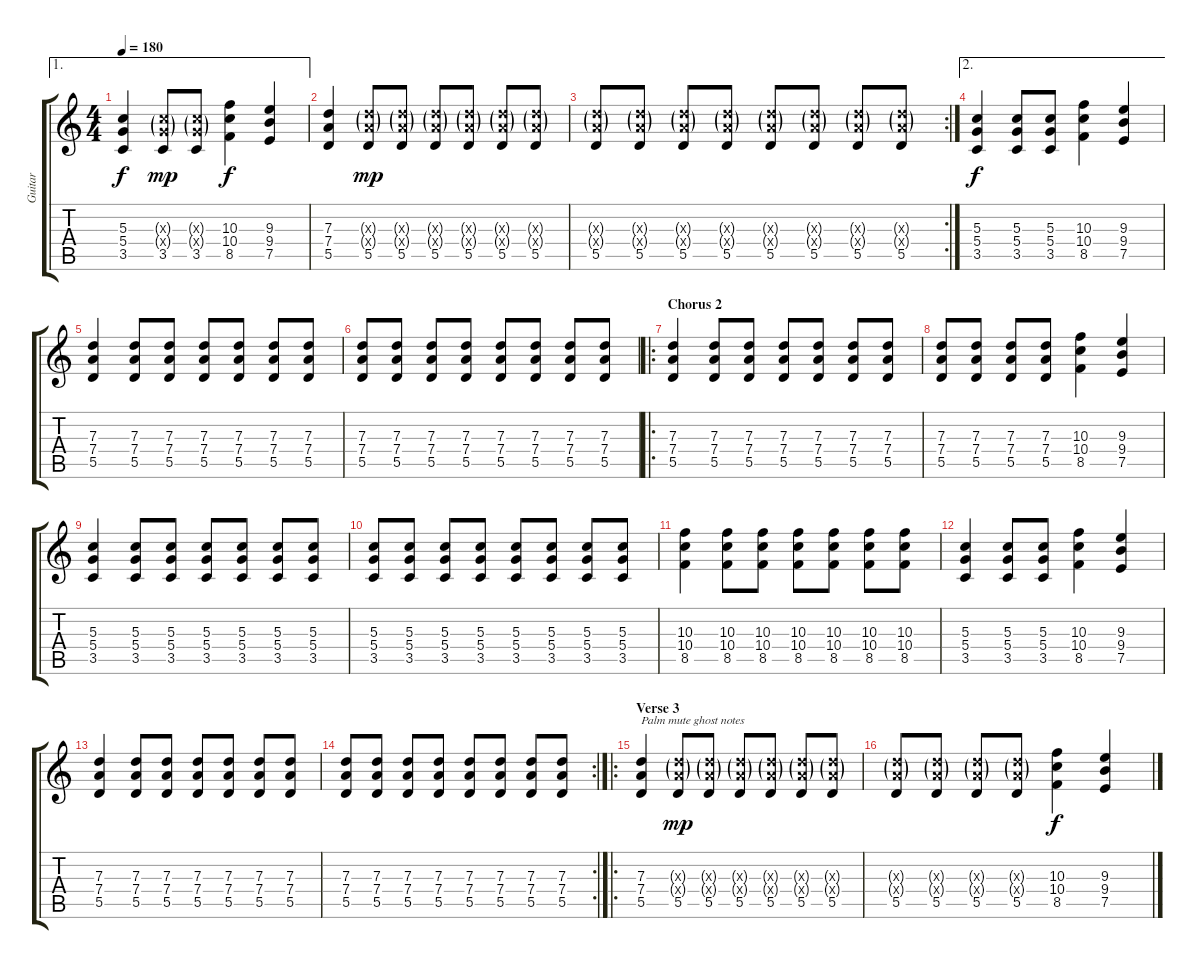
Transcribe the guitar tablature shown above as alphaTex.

\track ("Guitar" "Guitar") {instrument overdrivenguitar}
\staff {score tabs}
\tuning (E4 B3 G3 D3 A2 E2) {hide}
\ae 1
\ts (4 4)
\tempo 180
\clef g2
\ks c
(5.3 5.4 3.5).4{dy f} (5.3{g x} 5.4{g x} 3.5).8{dy mp} (5.3{g x} 5.4{g x} 3.5).8 (10.3 10.4 8.5).4{dy f} (9.3 9.4 7.5).4 |
(7.3 7.4 5.5).4 (7.3{g x} 7.4{g x} 5.5).8{dy mp} (7.3{g x} 7.4{g x} 5.5).8 (7.3{g x} 7.4{g x} 5.5).8 (7.3{g x} 7.4{g x} 5.5).8 (7.3{g x} 7.4{g x} 5.5).8 (7.3{g x} 7.4{g x} 5.5).8 |
\rc 2
(7.3{g x} 7.4{g x} 5.5).8 (7.3{g x} 7.4{g x} 5.5).8 (7.3{g x} 7.4{g x} 5.5).8 (7.3{g x} 7.4{g x} 5.5).8 (7.3{g x} 7.4{g x} 5.5).8 (7.3{g x} 7.4{g x} 5.5).8 (7.3{g x} 7.4{g x} 5.5).8 (7.3{g x} 7.4{g x} 5.5).8 |
\ae 2
(5.3 5.4 3.5).4{dy f} (5.3 5.4 3.5).8 (5.3 5.4 3.5).8 (10.3 10.4 8.5).4 (9.3 9.4 7.5).4 |
(7.3 7.4 5.5).4 (7.3 7.4 5.5).8 (7.3 7.4 5.5).8 (7.3 7.4 5.5).8 (7.3 7.4 5.5).8 (7.3 7.4 5.5).8 (7.3 7.4 5.5).8 |
(7.3 7.4 5.5).8 (7.3 7.4 5.5).8 (7.3 7.4 5.5).8 (7.3 7.4 5.5).8 (7.3 7.4 5.5).8 (7.3 7.4 5.5).8 (7.3 7.4 5.5).8 (7.3 7.4 5.5).8 |
\ro
\section ("" "Chorus 2")
(7.3 7.4 5.5).4 (7.3 7.4 5.5).8 (7.3 7.4 5.5).8 (7.3 7.4 5.5).8 (7.3 7.4 5.5).8 (7.3 7.4 5.5).8 (7.3 7.4 5.5).8 |
(7.3 7.4 5.5).8 (7.3 7.4 5.5).8 (7.3 7.4 5.5).8 (7.3 7.4 5.5).8 (10.3 10.4 8.5).4 (9.3 9.4 7.5).4 |
(5.3 5.4 3.5).4 (5.3 5.4 3.5).8 (5.3 5.4 3.5).8 (5.3 5.4 3.5).8 (5.3 5.4 3.5).8 (5.3 5.4 3.5).8 (5.3 5.4 3.5).8 |
(5.3 5.4 3.5).8 (5.3 5.4 3.5).8 (5.3 5.4 3.5).8 (5.3 5.4 3.5).8 (5.3 5.4 3.5).8 (5.3 5.4 3.5).8 (5.3 5.4 3.5).8 (5.3 5.4 3.5).8 |
(10.3 10.4 8.5).4 (10.3 10.4 8.5).8 (10.3 10.4 8.5).8 (10.3 10.4 8.5).8 (10.3 10.4 8.5).8 (10.3 10.4 8.5).8 (10.3 10.4 8.5).8 |
(5.3 5.4 3.5).4 (5.3 5.4 3.5).8 (5.3 5.4 3.5).8 (10.3 10.4 8.5).4 (9.3 9.4 7.5).4 |
(7.3 7.4 5.5).4 (7.3 7.4 5.5).8 (7.3 7.4 5.5).8 (7.3 7.4 5.5).8 (7.3 7.4 5.5).8 (7.3 7.4 5.5).8 (7.3 7.4 5.5).8 |
\rc 2
(7.3 7.4 5.5).8 (7.3 7.4 5.5).8 (7.3 7.4 5.5).8 (7.3 7.4 5.5).8 (7.3 7.4 5.5).8 (7.3 7.4 5.5).8 (7.3 7.4 5.5).8 (7.3 7.4 5.5).8 |
\ro
\section ("" "Verse 3")
(7.3 7.4 5.5).4{txt "Palm mute ghost notes"} (7.3{g x} 7.4{g x} 5.5).8{dy mp} (7.3{g x} 7.4{g x} 5.5).8 (7.3{g x} 7.4{g x} 5.5).8 (7.3{g x} 7.4{g x} 5.5).8 (7.3{g x} 7.4{g x} 5.5).8 (7.3{g x} 7.4{g x} 5.5).8 |
(7.3{g x} 7.4{g x} 5.5).8 (7.3{g x} 7.4{g x} 5.5).8 (7.3{g x} 7.4{g x} 5.5).8 (7.3{g x} 7.4{g x} 5.5).8 (10.3 10.4 8.5).4{dy f} (9.3 9.4 7.5).4
